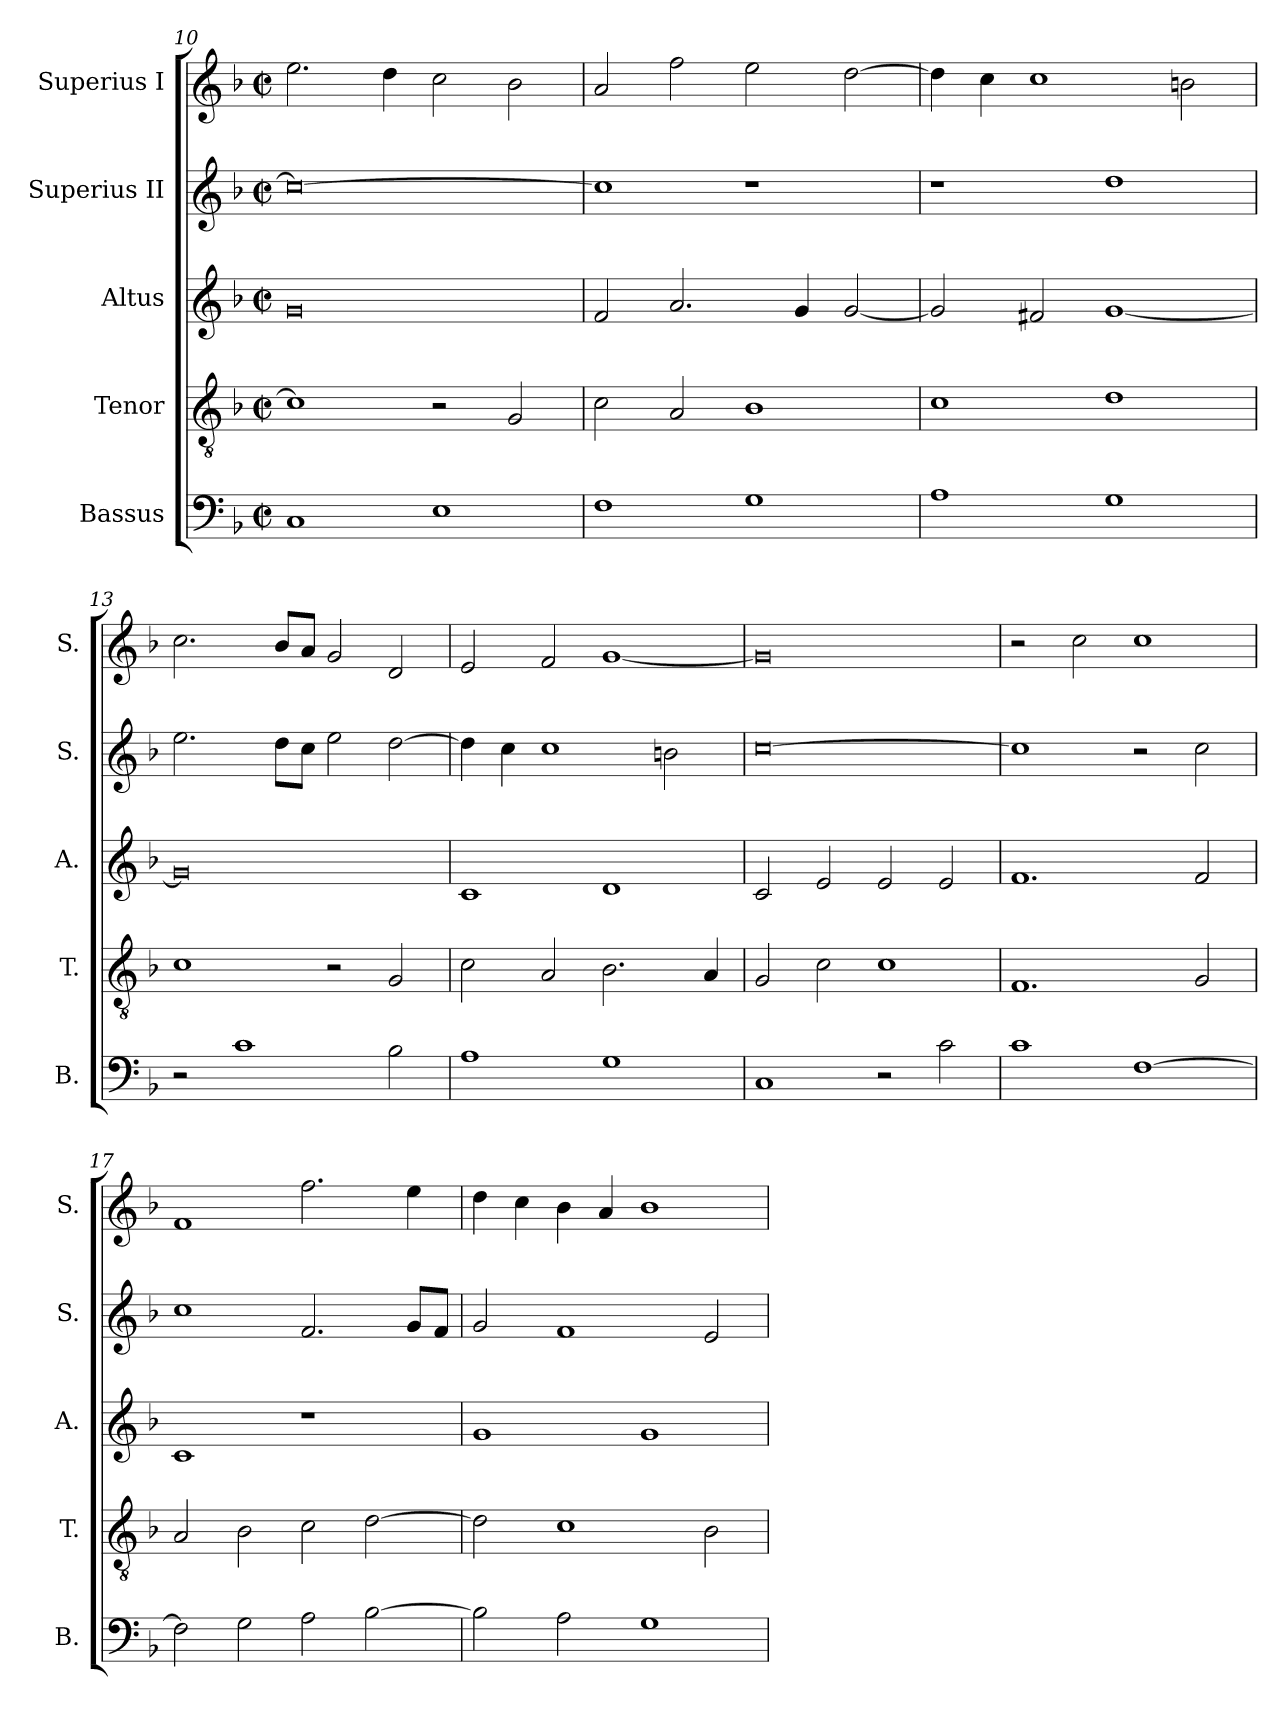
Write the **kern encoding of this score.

**kern	**kern	**kern	**kern	**kern
*part5	*part4	*part3	*part2	*part1
*staff5	*staff4	*staff3	*staff2	*staff1
*I"Bassus	*I"Tenor	*I"Altus	*I"Superius II	*I"Superius I
*I'B.	*I'T.	*I'A.	*I'S.	*I'S.
*clefF4	*clefGv2	*clefG2	*clefG2	*clefG2
*	*ITrd7c12	*	*	*
*k[b-]	*k[b-]	*k[b-]	*k[b-]	*k[b-]
*F:	*F:	*F:	*F:	*F:
*M2/2	*M2/2	*M2/2	*M2/2	*M2/2
*met(c|)	*met(c|)	*met(c|)	*met(c|)	*met(c|)
=10	=10	=10	=10	=10
1Ci	1Ci]	0gi	0cci_>	2.eei\
.	.	.	.	4ddi\
1Ei	2r	.	.	2cci\
.	2GGi/	.	.	2b-i\
!!LO:PB:g=z
=11	=11	=11	=11	=11
1Fi	2Ci\	2fi/	1cci]	2ai/
.	2AAi/	2.ai/	.	2ffi\
1Gi	1BB-i	.	1r	2eei\
.	.	4gi/	.	.
.	.	[<2gi/	.	[>2ddi\
=12	=12	=12	=12	=12
1Ai	1Ci	2gi/]	1r	4ddi\]
.	.	.	.	4cci\
.	.	2f#Xi/	.	1cci
1Gi	1Di	[<1gi	1ddi	.
.	.	.	.	2bni\
=13	=13	=13	=13	=13
2r	1Ci	0gi]	2.eei\	2.cci\
1ci	.	.	.	.
.	.	.	8ddi\L	8b-i/L
.	.	.	8cci\J	8ai/J
.	2r	.	2eei\	2gi/
2B-i\	2GGi/	.	[>2ddi\	2di/
=14	=14	=14	=14	=14
1Ai	2Ci\	1ci	4ddi\]	2ei/
.	.	.	4cci\	.
.	2AAi/	.	1cci	2fi/
1Gi	2.BB-i\	1di	.	[<1gi
.	.	.	2bni\	.
.	4AAi/	.	.	.
=15	=15	=15	=15	=15
1Ci	2GGi/	2ci/	[>0cci	0gi]
.	2Ci\	2ei/	.	.
2r	1Ci	2ei/	.	.
2ci\	.	2ei/	.	.
!!LO:LB:g=z
=16	=16	=16	=16	=16
1ci	1.FFi	1.fi	1cci]	2r
.	.	.	.	2cci\
[>1Fi	.	.	2r	1cci
.	2GGi/	2fi/	2cci\	.
=17	=17	=17	=17	=17
2Fi\]	2AAi/	1ci	1cci	1fi
2Gi\	2BB-i\	.	.	.
2Ai\	2Ci\	1r	2.fi/	2.ffi\
[>2B-i\	[>2Di\	.	.	.
.	.	.	8gi/L	4eei\
.	.	.	8fi/J	.
=18	=18	=18	=18	=18
2B-i\]	2Di\]	1gi	2gi/	4ddi\
.	.	.	.	4cci\
2Ai\	1Ci	.	1fi	4b-i\
.	.	.	.	4ai/
1Gi	.	1gi	.	1b-i
.	2BB-i\	.	2ei/	.
=	=	=	=	=
*-	*-	*-	*-	*-
